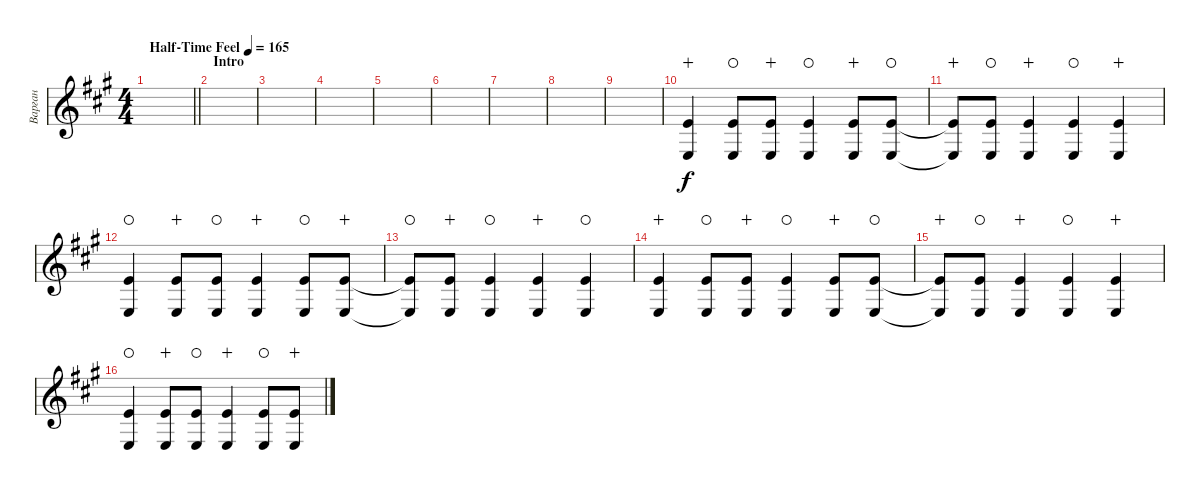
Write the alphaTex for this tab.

\track ("Варган" "Варган") {mute instrument acousticguitarnylon}
\staff {score}
\tuning (E4 B3 G3 D3 A2 E2) {hide}
\ts (4 4)
\tempo (165 "Half-Time Feel")
\clef g2
\barLineRight lightlight
\ks f#minor
|
\section ("" "Intro")
|
|
|
|
|
|
|
|
(2.4 0.6).4{wahc} (2.4 0.6).8{waho} (2.4 0.6).8{wahc} (2.4 0.6).4{waho} (2.4 0.6).8{wahc} (2.4 0.6).8{waho} |
(2.4{t} 0.6{t}).8{wahc} (2.4 0.6).8{waho} (2.4 0.6).4{wahc} (2.4 0.6).4{waho} (2.4 0.6).4{wahc} |
(2.4 0.6).4{waho} (2.4 0.6).8{wahc} (2.4 0.6).8{waho} (2.4 0.6).4{wahc} (2.4 0.6).8{waho} (2.4 0.6).8{wahc} |
(2.4{t} 0.6{t}).8{waho} (2.4 0.6).8{wahc} (2.4 0.6).4{waho} (2.4 0.6).4{wahc} (2.4 0.6).4{waho} |
(2.4 0.6).4{wahc} (2.4 0.6).8{waho} (2.4 0.6).8{wahc} (2.4 0.6).4{waho} (2.4 0.6).8{wahc} (2.4 0.6).8{waho} |
(2.4{t} 0.6{t}).8{wahc} (2.4 0.6).8{waho} (2.4 0.6).4{wahc} (2.4 0.6).4{waho} (2.4 0.6).4{wahc} |
(2.4 0.6).4{waho} (2.4 0.6).8{wahc} (2.4 0.6).8{waho} (2.4 0.6).4{wahc} (2.4 0.6).8{waho} (2.4 0.6).8{wahc}
